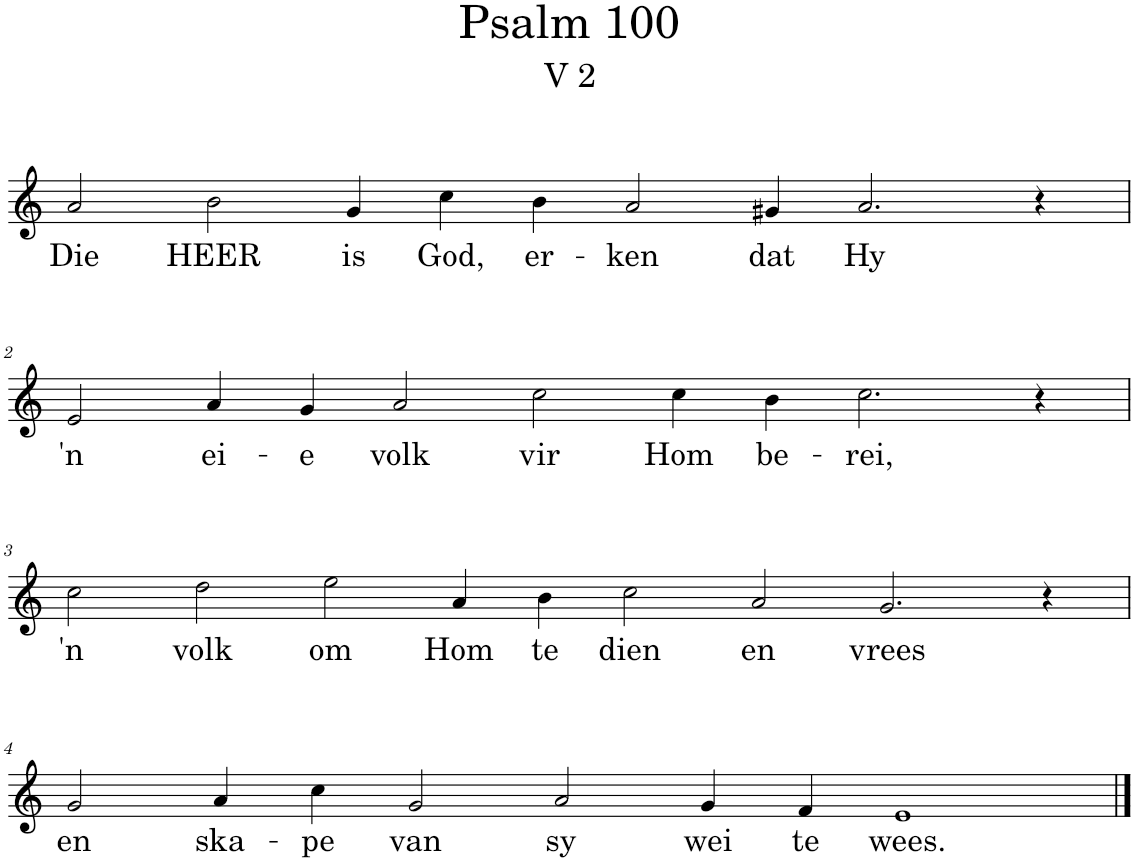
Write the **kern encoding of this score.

**kern	**text
*part1	*part1
*staff1	*staff1
*I"Pipe Organ	*
*I'Org.	*
*clefG2	*
*k[]	*
*M14/4	*
=1	=1
!	!LO:LY:b
2a/	Die
!	!LO:LY:b
2b\	HEER
!	!LO:LY:b
4g/	is
!	!LO:LY:b
4cc\	God,
!	!LO:LY:b
4b\	er-
!	!LO:LY:b
2a/	-ken
!	!LO:LY:b
4g#X/	dat
!	!LO:LY:b
2.a/	Hy
4r	.
!!LO:LB:g=z
=2	=2
!	!LO:LY:b
2e/	'n
!	!LO:LY:b
4a/	ei-
!	!LO:LY:b
4g/	-e
!	!LO:LY:b
2a/	volk
!	!LO:LY:b
2cc\	vir
!	!LO:LY:b
4cc\	Hom
!	!LO:LY:b
4b\	be-
!	!LO:LY:b
2.cc\	-rei,
4r	.
!!LO:LB:g=z
=3	=3
*M16/4	*
!	!LO:LY:b
2cc\	'n
!	!LO:LY:b
2dd\	volk
!	!LO:LY:b
2ee\	om
!	!LO:LY:b
4a/	Hom
!	!LO:LY:b
4b\	te
!	!LO:LY:b
2cc\	dien
!	!LO:LY:b
2a/	en
!	!LO:LY:b
2.g/	vrees
4r	.
!!LO:LB:g=z
=4	=4
*M14/4	*
!	!LO:LY:b
2g/	en
!	!LO:LY:b
4a/	ska-
!	!LO:LY:b
4cc\	-pe
!	!LO:LY:b
2g/	van
!	!LO:LY:b
2a/	sy
!	!LO:LY:b
4g/	wei
!	!LO:LY:b
4f/	te
!	!LO:LY:b
1e	wees.
==	==
*-	*-
